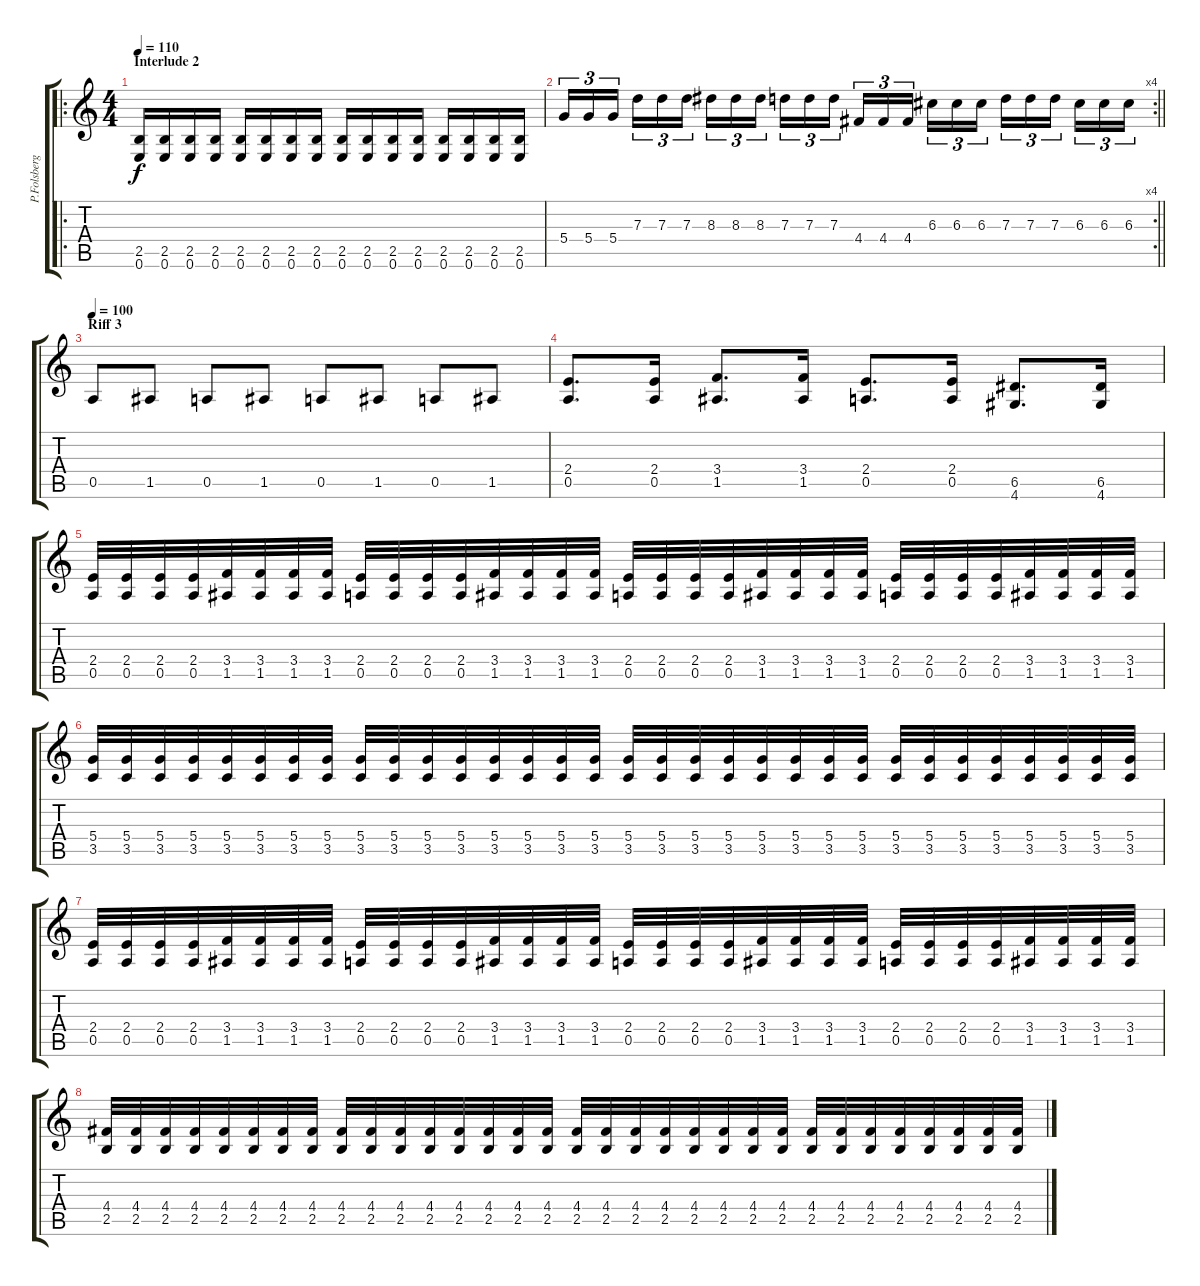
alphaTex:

\track ("P.Folsberg(Rhythm)" "P.Folsberg") {instrument distortionguitar}
\staff {score tabs}
\tuning (E4 B3 G3 D3 A2 E2) {hide}
\ro
\ts (4 4)
\section ("" "Interlude 2")
\tempo 130
\tempo 110
\clef g2
\ks c
(2.5 0.6).16{dy f} (2.5 0.6).16 (2.5 0.6).16 (2.5 0.6).16 (2.5 0.6).16 (2.5 0.6).16 (2.5 0.6).16 (2.5 0.6).16 (2.5 0.6).16 (2.5 0.6).16 (2.5 0.6).16 (2.5 0.6).16 (2.5 0.6).16 (2.5 0.6).16 (2.5 0.6).16 (2.5 0.6).16 |
\rc 4
\barLineRight lightlight
5.4.16{tu (3 2)} 5.4.16{tu (3 2)} 5.4.16{tu (3 2) beam splitsecondary} 7.3.16{tu (3 2)} 7.3.16{tu (3 2)} 7.3.16{tu (3 2)} 8.3.16{tu (3 2)} 8.3.16{tu (3 2)} 8.3.16{tu (3 2) beam splitsecondary} 7.3.16{tu (3 2)} 7.3.16{tu (3 2)} 7.3.16{tu (3 2)} 4.4.16{tu (3 2)} 4.4.16{tu (3 2)} 4.4.16{tu (3 2) beam splitsecondary} 6.3.16{tu (3 2)} 6.3.16{tu (3 2)} 6.3.16{tu (3 2)} 7.3.16{tu (3 2)} 7.3.16{tu (3 2)} 7.3.16{tu (3 2) beam splitsecondary} 6.3.16{tu (3 2)} 6.3.16{tu (3 2)} 6.3.16{tu (3 2)} |
\section ("" "Riff 3")
\tempo 100
0.5.8 1.5.8 0.5.8 1.5.8 0.5.8 1.5.8 0.5.8 1.5.8 |
(2.4 0.5).8{d} (2.4 0.5).16 (3.4 1.5).8{d} (3.4 1.5).16 (2.4 0.5).8{d} (2.4 0.5).16 (6.5 4.6).8{d} (6.5 4.6).16 |
(2.4 0.5).32 (2.4 0.5).32 (2.4 0.5).32 (2.4 0.5).32 (3.4 1.5).32 (3.4 1.5).32 (3.4 1.5).32 (3.4 1.5).32 (2.4 0.5).32 (2.4 0.5).32 (2.4 0.5).32 (2.4 0.5).32 (3.4 1.5).32 (3.4 1.5).32 (3.4 1.5).32 (3.4 1.5).32 (2.4 0.5).32 (2.4 0.5).32 (2.4 0.5).32 (2.4 0.5).32 (3.4 1.5).32 (3.4 1.5).32 (3.4 1.5).32 (3.4 1.5).32 (2.4 0.5).32 (2.4 0.5).32 (2.4 0.5).32 (2.4 0.5).32 (3.4 1.5).32 (3.4 1.5).32 (3.4 1.5).32 (3.4 1.5).32 |
(5.4 3.5).32 (5.4 3.5).32 (5.4 3.5).32 (5.4 3.5).32 (5.4 3.5).32 (5.4 3.5).32 (5.4 3.5).32 (5.4 3.5).32 (5.4 3.5).32 (5.4 3.5).32 (5.4 3.5).32 (5.4 3.5).32 (5.4 3.5).32 (5.4 3.5).32 (5.4 3.5).32 (5.4 3.5).32 (5.4 3.5).32 (5.4 3.5).32 (5.4 3.5).32 (5.4 3.5).32 (5.4 3.5).32 (5.4 3.5).32 (5.4 3.5).32 (5.4 3.5).32 (5.4 3.5).32 (5.4 3.5).32 (5.4 3.5).32 (5.4 3.5).32 (5.4 3.5).32 (5.4 3.5).32 (5.4 3.5).32 (5.4 3.5).32 |
(2.4 0.5).32 (2.4 0.5).32 (2.4 0.5).32 (2.4 0.5).32 (3.4 1.5).32 (3.4 1.5).32 (3.4 1.5).32 (3.4 1.5).32 (2.4 0.5).32 (2.4 0.5).32 (2.4 0.5).32 (2.4 0.5).32 (3.4 1.5).32 (3.4 1.5).32 (3.4 1.5).32 (3.4 1.5).32 (2.4 0.5).32 (2.4 0.5).32 (2.4 0.5).32 (2.4 0.5).32 (3.4 1.5).32 (3.4 1.5).32 (3.4 1.5).32 (3.4 1.5).32 (2.4 0.5).32 (2.4 0.5).32 (2.4 0.5).32 (2.4 0.5).32 (3.4 1.5).32 (3.4 1.5).32 (3.4 1.5).32 (3.4 1.5).32 |
(4.4 2.5).32 (4.4 2.5).32 (4.4 2.5).32 (4.4 2.5).32 (4.4 2.5).32 (4.4 2.5).32 (4.4 2.5).32 (4.4 2.5).32 (4.4 2.5).32 (4.4 2.5).32 (4.4 2.5).32 (4.4 2.5).32 (4.4 2.5).32 (4.4 2.5).32 (4.4 2.5).32 (4.4 2.5).32 (4.4 2.5).32 (4.4 2.5).32 (4.4 2.5).32 (4.4 2.5).32 (4.4 2.5).32 (4.4 2.5).32 (4.4 2.5).32 (4.4 2.5).32 (4.4 2.5).32 (4.4 2.5).32 (4.4 2.5).32 (4.4 2.5).32 (4.4 2.5).32 (4.4 2.5).32 (4.4 2.5).32 (4.4 2.5).32
